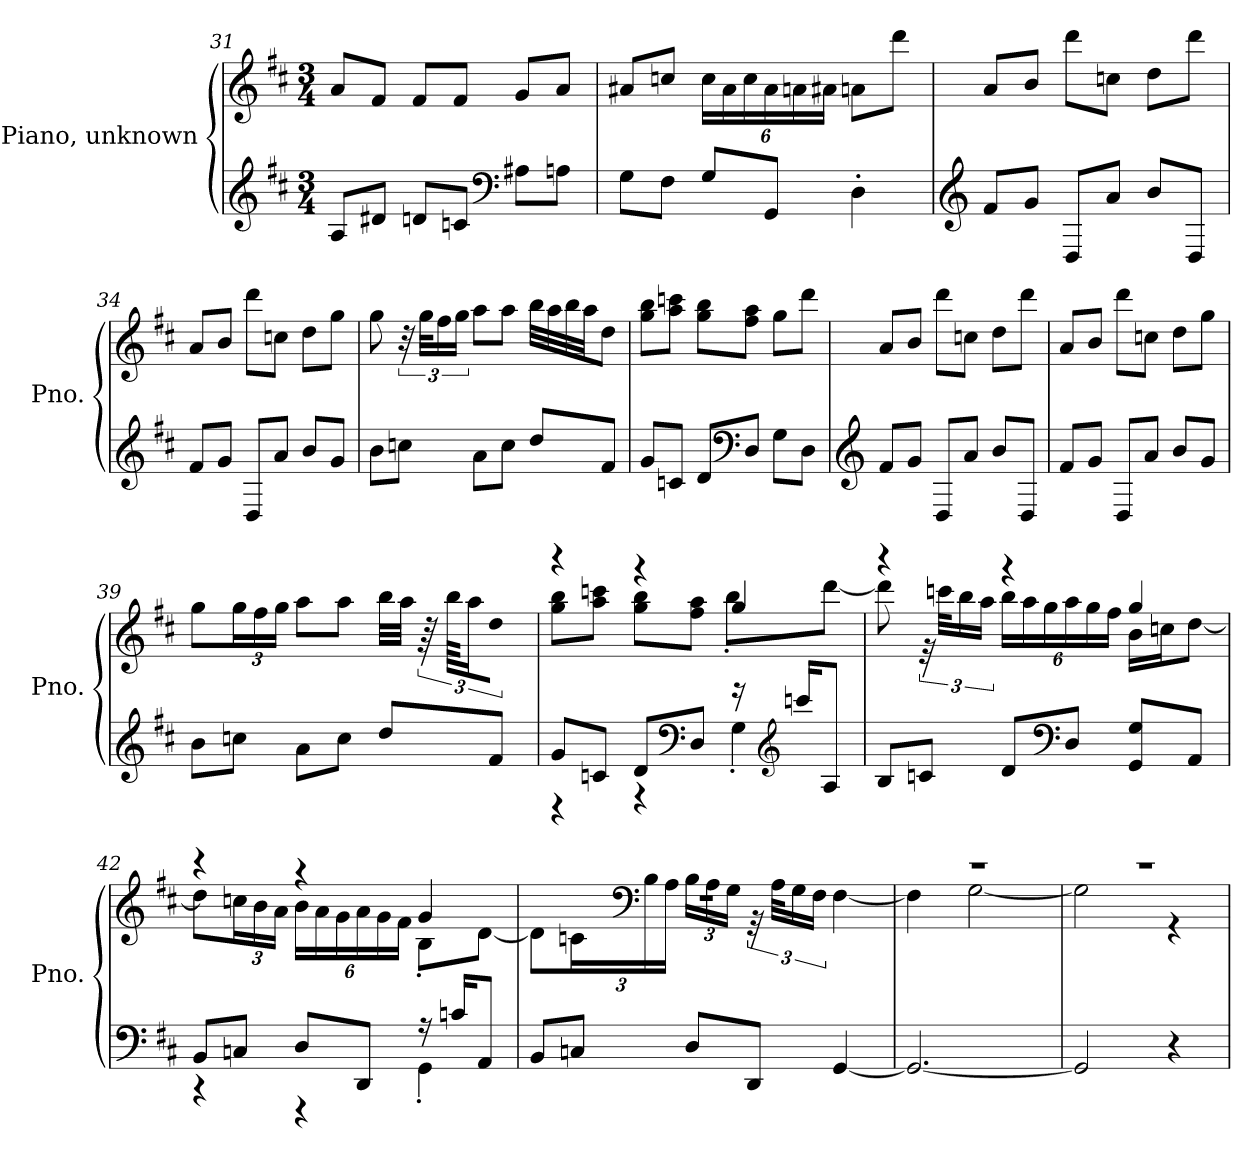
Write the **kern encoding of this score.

**kern	**kern
*part1	*part1
*staff2	*staff1
*I"Piano, unknown	*
*I'Pno.	*
*clefG2	*clefG2
*k[f#c#]	*k[f#c#]
*M3/4	*M3/4
=31	=31
8A/L	8a/L
8d#X/J	8f#/J
8dn/L	8f#/L
8cn/J	8f#/J
*clefF4	*
8A#X\L	8g/L
8An\J	8a/J
!!LO:LB:g=z
=32	=32
8G\L	8a#X/L
8F#\J	8ccn/J
*	*Xbrackettup
8G/L	24cc\LL
.	24a#\
.	24cc\
8GG/J	24a#\
.	24an\
.	24a#X\JJ
4D'\	8an\L
.	8ddd\J
=33	=33
*clefG2	*
8f#/L	8a/L
8g/J	8b/J
8D/L	8ddd\L
8a/J	8ccn\J
8b/L	8dd\L
8D/J	8ddd\J
=34	=34
8f#/L	8a/L
8g/J	8b/J
8D/L	8ddd\L
8a/J	8ccn\J
8b/L	8dd\L
8g/J	8gg\J
=35	=35
8b\L	8gg\
*	*brackettup
8ccn\J	48r
.	48gg\KLL
.	24ff#\
.	24gg\JJ
8a\L	8aa\L
8cc\J	8aa\J
8dd/L	32bb\LLL
.	32aa\
.	32bb\
.	32aa\JJ
8f#/J	8dd\J
!!LO:LB:g=z
=36	=36
8g/L	8gg\ 8bb\L
8cn/J	8aa\ 8cccn\J
8d/L	8gg\ 8bb\L
*clefF4	*
8D/J	8ff#\ 8aa\J
8G\L	8gg\L
8D\J	8ddd\J
=37	=37
*clefG2	*
8f#/L	8a/L
8g/J	8b/J
8D/L	8ddd\L
8a/J	8ccn\J
8b/L	8dd\L
8D/J	8ddd\J
=38	=38
8f#/L	8a/L
8g/J	8b/J
8D/L	8ddd\L
8a/J	8ccn\J
8b/L	8dd\L
8g/J	8gg\J
=39	=39
8b\L	8gg\L
*	*Xbrackettup
8ccn\J	24gg\L
.	24ff#\
.	24gg\JJ
8a\L	8aa\L
8cc\J	8aa\J
8dd/L	32bb\LLL
.	32aa\JJJ
*	*brackettup
.	96r
.	96bb\KKLL
.	24aa\J
8f#/J	8dd\J
!!LO:LB:g=z
=40	=40
*^	*^
8g/L	4r	4r	8gg\ 8bb\L
8cn/J	.	.	8aa\ 8cccn\J
8d/L	4r	4r	8gg\ 8bb\L
*clefF4	*	*	*
8D/J	.	.	8ff#\ 8aa\J
16r	4G'\	4gg/	8bb'\L
*clefG2	*	*	*
16cccn/KL	.	.	.
8A/J	.	.	[8ddd\J
*v	*v	*	*
=41	=41	=41
8B/L	4r	8ddd\]
8cn/J	.	48r
.	.	48cccn\KLL
.	.	24bb\
.	.	24aa\JJ
*	*	*Xbrackettup
8d/L	4r	24bb\LL
.	.	24aa\
.	.	24gg\
*clefF4	*	*
8D/J	.	24aa\
.	.	24gg\
.	.	24ff#\JJ
8GG/ 8G/L	4gg/	16b\LL
.	.	16ccn\J
8AA/J	.	[8dd\J
!!LO:PB:g=z	!!
=42	=42	=42
*^	*	*
8BB/L	4r	4r	8dd\L]
8Cn/J	.	.	24ccn\L
.	.	.	24b\
.	.	.	24a\JJ
8D/L	4r	4r	24b\LL
.	.	.	24a\
.	.	.	24g\
8DD/J	.	.	24a\
.	.	.	24g\
.	.	.	24f#\JJ
16r	4GG'\	4g/	8B'\L
16cn/KL	.	.	.
8AA/J	.	.	[8d\J
*v	*v	*	*
=43	=43	=43
8BB/L	2.r	8d\L]
8Cn/J	.	24cn\L
*	*clefF4	*
.	.	24B\
.	.	24A\JJ
8D/L	.	24B\LL
.	.	24A\
.	.	24G\JJ
*	*	*brackettup
8DD/J	.	48r
.	.	48A\KLL
.	.	24G\
.	.	24F#\JJ
[4GG/	.	[4F#\
=44	=44	=44
2.GG/_	2.r	4F#\]
.	.	[2G\
=45	=45	=45
2GG/]	2.r	2G\]
4r	.	4r
*	*v	*v
=	=
*-	*-
